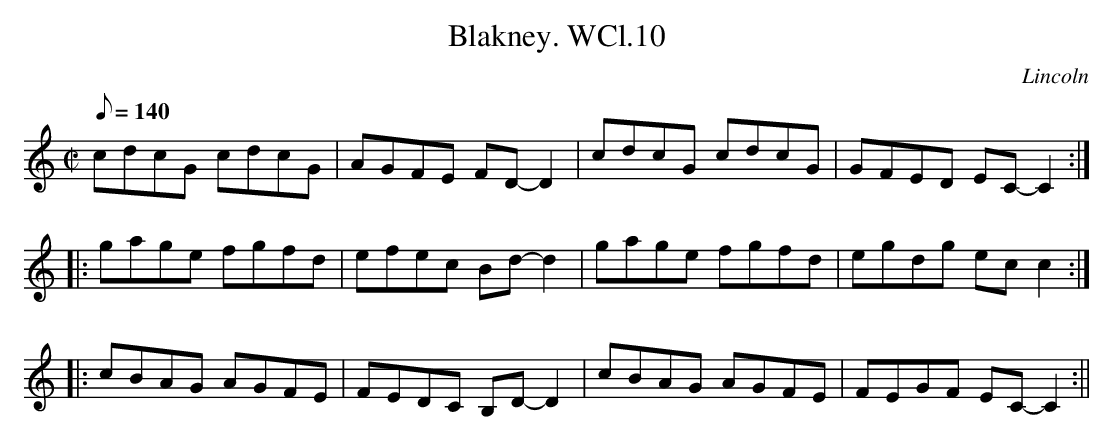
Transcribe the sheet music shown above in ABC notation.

X:1
T:Blakney. WCl.10
M:C|
L:1/8
Q:140
O:Lincoln
K:C
cdcG cdcG|AGFE FD-D2|cdcG cdcG|GFED EC-C2::!
gage fgfd|efec Bd-d2|gage fgfd|egdg ec c2::!
cBAG AGFE|FEDC B,D-D2|cBAG AGFE|FEGF EC-C2:||
